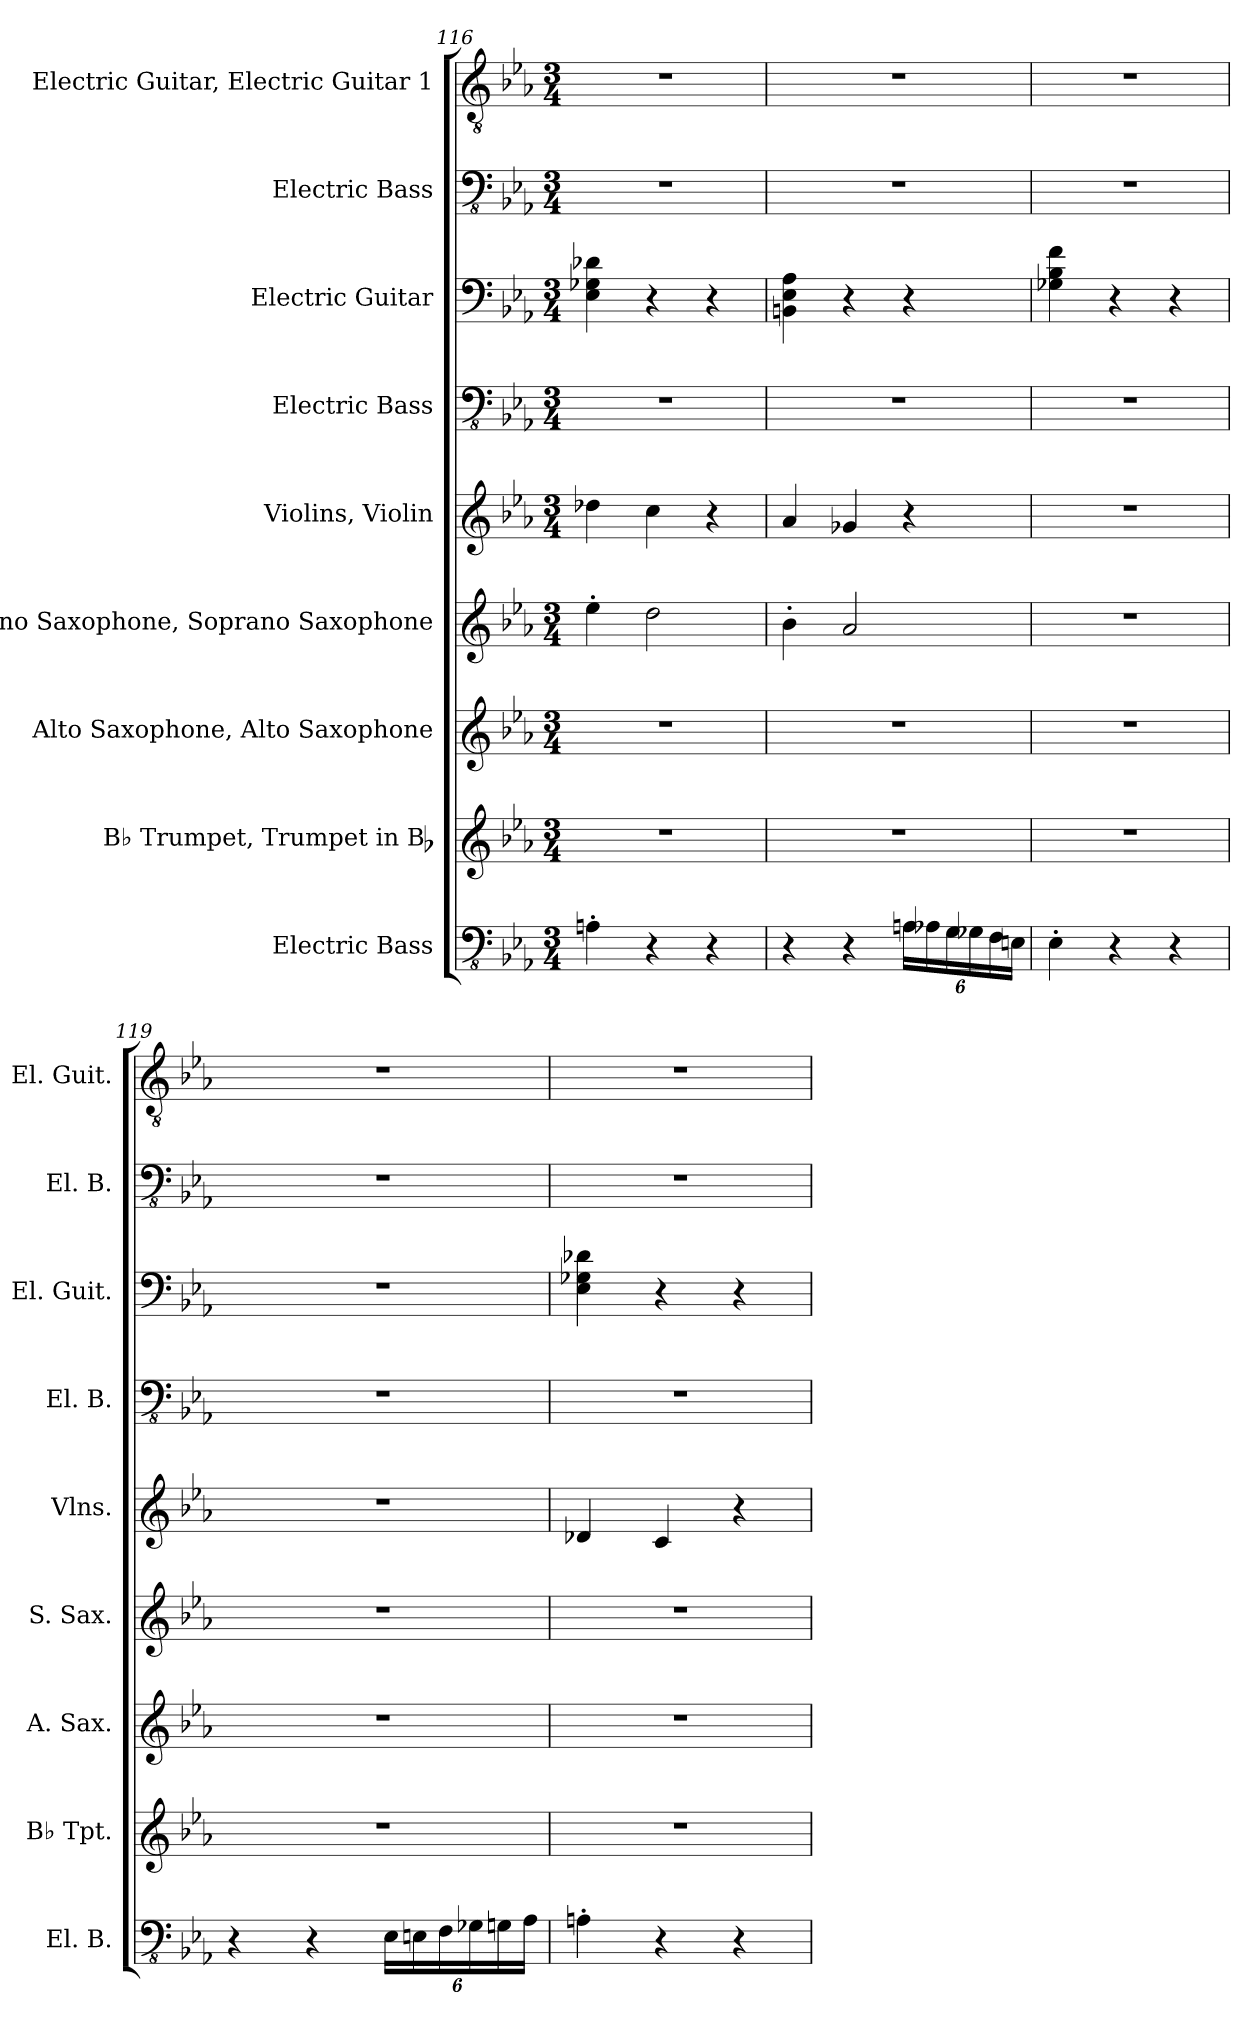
**kern	**kern	**kern	**kern	**kern	**kern	**kern	**kern	**kern
*part9	*part8	*part7	*part6	*part5	*part4	*part3	*part2	*part1
*staff9	*staff8	*staff7	*staff6	*staff5	*staff4	*staff3	*staff2	*staff1
*I"Electric Bass	*I"B♭ Trumpet, Trumpet in Bb	*I"Alto Saxophone, Alto Saxophone	*I"Soprano Saxophone, Soprano Saxophone	*I"Violins, Violin	*I"Electric Bass	*I"Electric Guitar	*I"Electric Bass	*I"Electric Guitar, Electric Guitar 1
*I'El. B.	*I'B♭ Tpt.	*I'A. Sax.	*I'S. Sax.	*I'Vlns.	*I'El. B.	*I'El. Guit.	*I'El. B.	*I'El. Guit.
!!LO:PB:g=z
*clefFv4	*clefG2	*clefG2	*clefG2	*clefG2	*clefFv4	*clefF4	*clefFv4	*clefGv2
*	*ITrd1c2	*ITrd5c9	*ITrd1c2	*	*	*	*	*
*k[b-e-a-]	*k[b-e-a-d-g-]	*k[b-e-a-d-g-c-]	*k[b-e-a-d-g-]	*k[b-e-a-]	*k[b-e-a-]	*k[b-e-a-]	*k[b-e-a-]	*k[b-e-a-]
*M3/4	*M3/4	*M3/4	*M3/4	*M3/4	*M3/4	*M3/4	*M3/4	*M3/4
=116	=116	=116	=116	=116	=116	=116	=116	=116
4AAn'\	2.r	2.r	4dd-'\	4dd-X\	2.r	4E-\ 4G-X\ 4d-X\	2.r	2.r
4r	.	.	2cc\	4cc\	.	4r	.	.
4r	.	.	.	4r	.	4r	.	.
=117	=117	=117	=117	=117	=117	=117	=117	=117
4r	2.r	2.r	4a-'\	4a-/	2.r	4BBn\ 4E-\ 4A-\	2.r	2.r
4r	.	.	2g-/	4g-X/	.	4r	.	.
*Xbrackettup	*	*	*	*	*	*	*	*
24AAn\LL	.	.	.	4r	.	4r	.	.
24AA-X\	.	.	.	.	.	.	.	.
24GG\	.	.	.	.	.	.	.	.
24GG-X\	.	.	.	.	.	.	.	.
24FF\	.	.	.	.	.	.	.	.
24EEn\JJ	.	.	.	.	.	.	.	.
=118	=118	=118	=118	=118	=118	=118	=118	=118
4EE-'\	2.r	2.r	2.r	2.r	2.r	4G-X\ 4B-\ 4f\	2.r	2.r
4r	.	.	.	.	.	4r	.	.
4r	.	.	.	.	.	4r	.	.
=119	=119	=119	=119	=119	=119	=119	=119	=119
4r	2.r	2.r	2.r	2.r	2.r	2.r	2.r	2.r
4r	.	.	.	.	.	.	.	.
24EE-\LL	.	.	.	.	.	.	.	.
24EEn\	.	.	.	.	.	.	.	.
24FF\	.	.	.	.	.	.	.	.
24GG-X\	.	.	.	.	.	.	.	.
24GGn\	.	.	.	.	.	.	.	.
24AA-\JJ	.	.	.	.	.	.	.	.
=120	=120	=120	=120	=120	=120	=120	=120	=120
4AAn'\	2.r	2.r	2.r	4d-X/	2.r	4E-\ 4G-X\ 4d-X\	2.r	2.r
4r	.	.	.	4c/	.	4r	.	.
4r	.	.	.	4r	.	4r	.	.
=	=	=	=	=	=	=	=	=
*-	*-	*-	*-	*-	*-	*-	*-	*-
